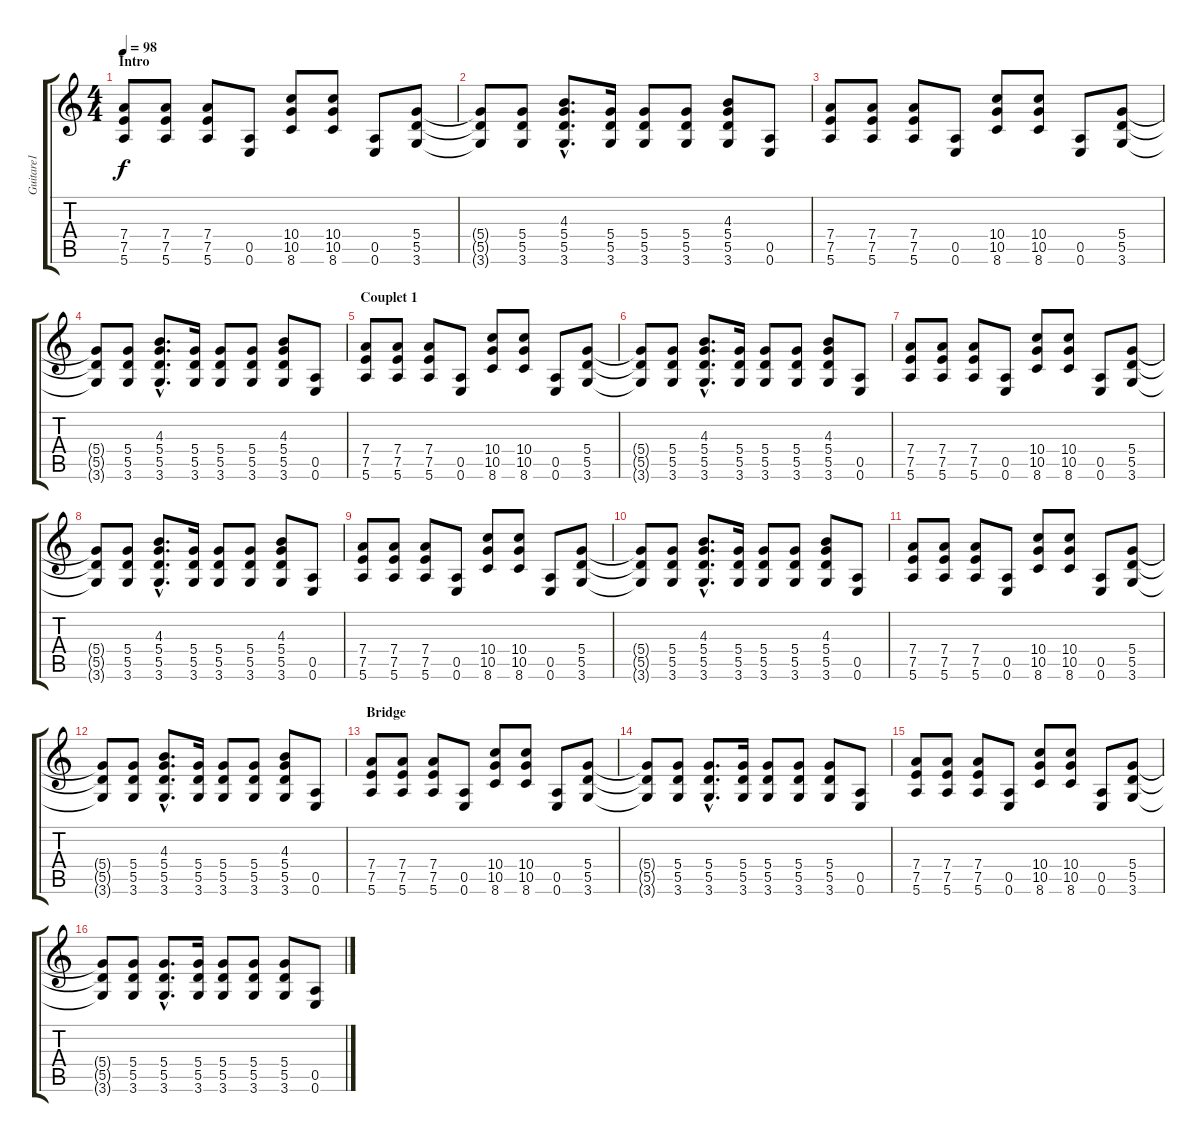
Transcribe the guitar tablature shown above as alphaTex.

\track ("Guitare1" "Guitare1") {instrument electricguitarclean}
\staff {score tabs}
\tuning (E4 B3 G3 D3 A2 E2) {hide}
\ts (4 4)
\section ("" "Intro")
\tempo 98
\clef g2
\ks c
(7.4 7.5 5.6).8{dy f instrument electricguitarclean} (7.4 7.5 5.6).8 (7.4 7.5 5.6).8 (0.5 0.6).8 (10.4 10.5 8.6).8 (10.4 10.5 8.6).8 (0.5 0.6).8 (5.4 5.5 3.6).8 |
(5.4{t} 5.5{t} 3.6{t}).8 (5.4 5.5 3.6).8 (4.3{hac} 5.4{hac} 5.5{hac} 3.6{hac}).8{d} (5.4 5.5 3.6).16 (5.4 5.5 3.6).8 (5.4 5.5 3.6).8 (4.3 5.4 5.5 3.6).8 (0.5 0.6).8 |
(7.4 7.5 5.6).8 (7.4 7.5 5.6).8 (7.4 7.5 5.6).8 (0.5 0.6).8 (10.4 10.5 8.6).8 (10.4 10.5 8.6).8 (0.5 0.6).8 (5.4 5.5 3.6).8 |
(5.4{t} 5.5{t} 3.6{t}).8 (5.4 5.5 3.6).8 (4.3{hac} 5.4{hac} 5.5{hac} 3.6{hac}).8{d} (5.4 5.5 3.6).16 (5.4 5.5 3.6).8 (5.4 5.5 3.6).8 (4.3 5.4 5.5 3.6).8 (0.5 0.6).8 |
\section ("" "Couplet 1")
(7.4 7.5 5.6).8 (7.4 7.5 5.6).8 (7.4 7.5 5.6).8 (0.5 0.6).8 (10.4 10.5 8.6).8 (10.4 10.5 8.6).8 (0.5 0.6).8 (5.4 5.5 3.6).8 |
(5.4{t} 5.5{t} 3.6{t}).8 (5.4 5.5 3.6).8 (4.3{hac} 5.4{hac} 5.5{hac} 3.6{hac}).8{d} (5.4 5.5 3.6).16 (5.4 5.5 3.6).8 (5.4 5.5 3.6).8 (4.3 5.4 5.5 3.6).8 (0.5 0.6).8 |
(7.4 7.5 5.6).8 (7.4 7.5 5.6).8 (7.4 7.5 5.6).8 (0.5 0.6).8 (10.4 10.5 8.6).8 (10.4 10.5 8.6).8 (0.5 0.6).8 (5.4 5.5 3.6).8 |
(5.4{t} 5.5{t} 3.6{t}).8 (5.4 5.5 3.6).8 (4.3{hac} 5.4{hac} 5.5{hac} 3.6{hac}).8{d} (5.4 5.5 3.6).16 (5.4 5.5 3.6).8 (5.4 5.5 3.6).8 (4.3 5.4 5.5 3.6).8 (0.5 0.6).8 |
(7.4 7.5 5.6).8 (7.4 7.5 5.6).8 (7.4 7.5 5.6).8 (0.5 0.6).8 (10.4 10.5 8.6).8 (10.4 10.5 8.6).8 (0.5 0.6).8 (5.4 5.5 3.6).8 |
(5.4{t} 5.5{t} 3.6{t}).8 (5.4 5.5 3.6).8 (4.3{hac} 5.4{hac} 5.5{hac} 3.6{hac}).8{d} (5.4 5.5 3.6).16 (5.4 5.5 3.6).8 (5.4 5.5 3.6).8 (4.3 5.4 5.5 3.6).8 (0.5 0.6).8 |
(7.4 7.5 5.6).8 (7.4 7.5 5.6).8 (7.4 7.5 5.6).8 (0.5 0.6).8 (10.4 10.5 8.6).8 (10.4 10.5 8.6).8 (0.5 0.6).8 (5.4 5.5 3.6).8 |
(5.4{t} 5.5{t} 3.6{t}).8 (5.4 5.5 3.6).8 (4.3{hac} 5.4{hac} 5.5{hac} 3.6{hac}).8{d} (5.4 5.5 3.6).16 (5.4 5.5 3.6).8 (5.4 5.5 3.6).8 (4.3 5.4 5.5 3.6).8 (0.5 0.6).8 |
\section ("" "Bridge")
(7.4 7.5 5.6).8 (7.4 7.5 5.6).8 (7.4 7.5 5.6).8 (0.5 0.6).8 (10.4 10.5 8.6).8 (10.4 10.5 8.6).8 (0.5 0.6).8 (5.4 5.5 3.6).8 |
(5.4{t} 5.5{t} 3.6{t}).8 (5.4 5.5 3.6).8 (5.4{hac} 5.5{hac} 3.6{hac}).8{d} (5.4 5.5 3.6).16 (5.4 5.5 3.6).8 (5.4 5.5 3.6).8 (5.4 5.5 3.6).8 (0.5 0.6).8 |
(7.4 7.5 5.6).8 (7.4 7.5 5.6).8 (7.4 7.5 5.6).8 (0.5 0.6).8 (10.4 10.5 8.6).8 (10.4 10.5 8.6).8 (0.5 0.6).8 (5.4 5.5 3.6).8 |
(5.4{t} 5.5{t} 3.6{t}).8 (5.4 5.5 3.6).8 (5.4{hac} 5.5{hac} 3.6{hac}).8{d} (5.4 5.5 3.6).16 (5.4 5.5 3.6).8 (5.4 5.5 3.6).8 (5.4 5.5 3.6).8 (0.5 0.6).8
